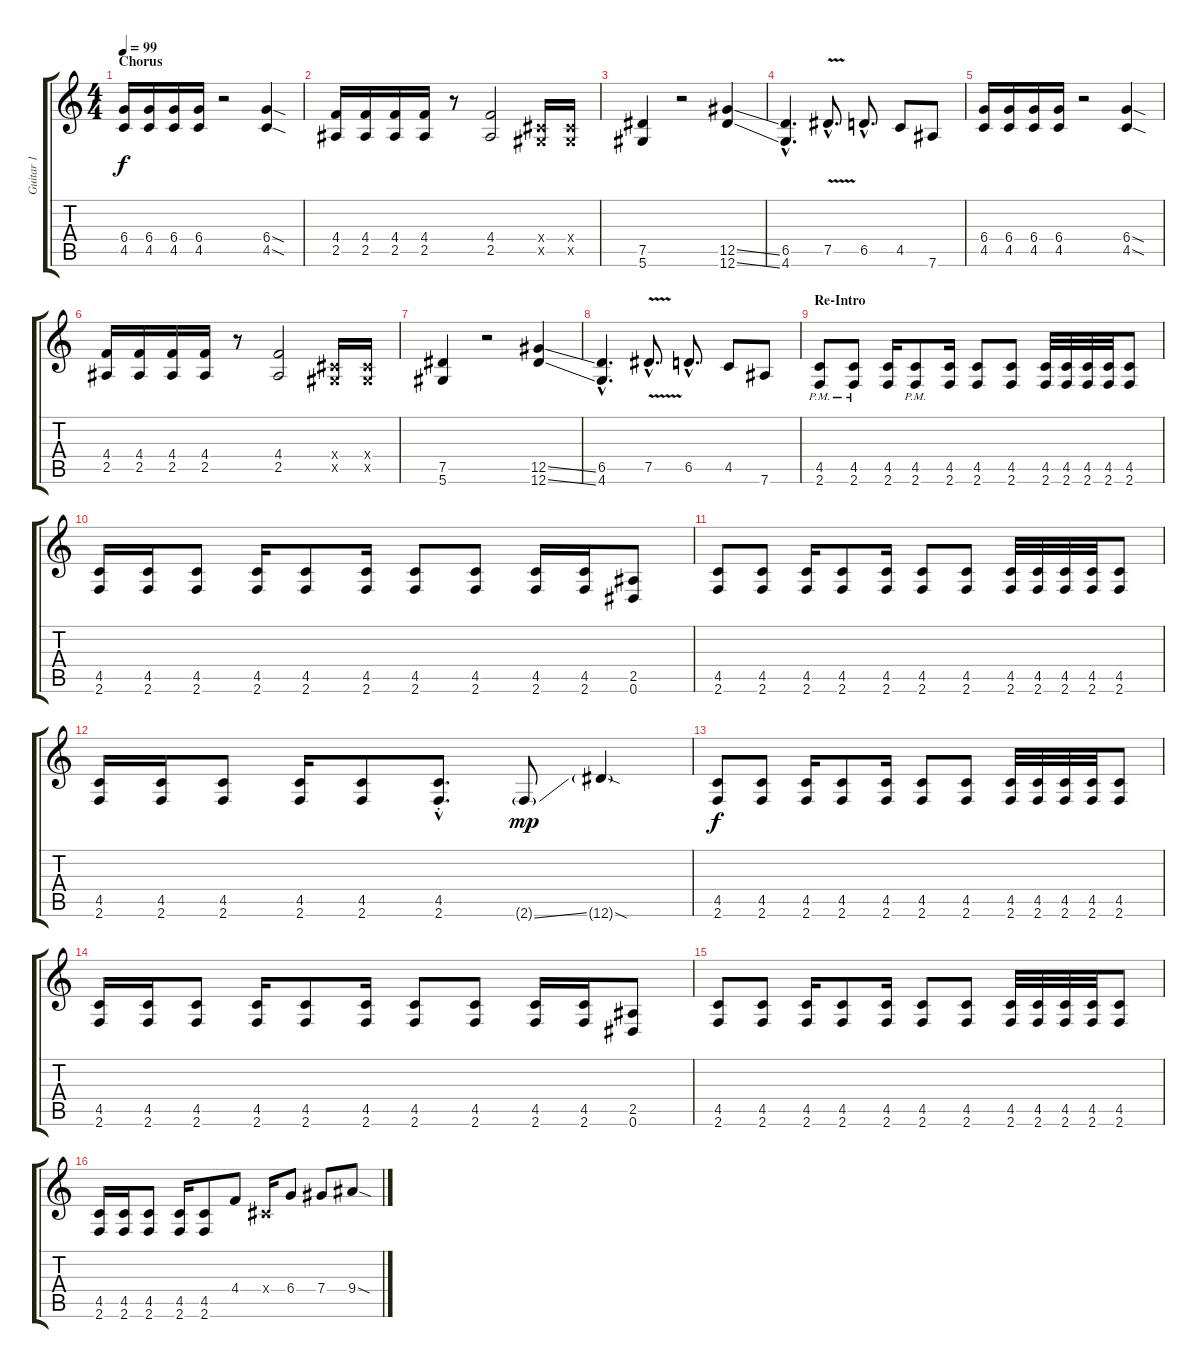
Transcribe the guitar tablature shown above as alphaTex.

\track ("Guitar 1" "Guitar 1") {instrument distortionguitar}
\staff {score tabs}
\tuning (Eb4 Bb3 Gb3 Db3 Ab2 Eb2) {hide}
\ts (4 4)
\section ("" "Chorus")
\tempo 99
\clef g2
\ks c
(6.4 4.5).16{dy f} (6.4 4.5).16 (6.4 4.5).16 (6.4 4.5).16 r.2 (6.4{sod} 4.5{sod}).4 |
(4.4 2.5).16 (4.4 2.5).16 (4.4 2.5).16 (4.4 2.5).16 r.8 (4.4 2.5).2 (0.4{x} 0.5{x}).16 (0.4{x} 0.5{x}).16 |
(7.5 5.6).4 r.2 (12.5{ss} 12.6{ss}).4 |
(6.5{hac} 4.6{hac}).4{d} 7.5{v hac}.8{d} 6.5{hac}.8{d} 4.5.8 7.6.8 |
(6.4 4.5).16 (6.4 4.5).16 (6.4 4.5).16 (6.4 4.5).16 r.2 (6.4{sod} 4.5{sod}).4 |
(4.4 2.5).16 (4.4 2.5).16 (4.4 2.5).16 (4.4 2.5).16 r.8 (4.4 2.5).2 (0.4{x} 0.5{x}).16 (0.4{x} 0.5{x}).16 |
(7.5 5.6).4 r.2 (12.5{ss} 12.6{ss}).4 |
(6.5{hac} 4.6{hac}).4{d} 7.5{v hac}.8{d} 6.5{hac}.8{d} 4.5.8 7.6.8 |
\section ("" "Re-Intro")
(4.5{pm} 2.6{pm}).8 (4.5{pm} 2.6{pm}).8 (4.5 2.6).16 (4.5{pm} 2.6{pm}).8 (4.5 2.6).16 (4.5 2.6).8 (4.5 2.6).8 (4.5 2.6).32 (4.5 2.6).32 (4.5 2.6).32 (4.5 2.6).32 (4.5 2.6).8 |
(4.5 2.6).16 (4.5 2.6).16 (4.5 2.6).8 (4.5 2.6).16 (4.5 2.6).8 (4.5 2.6).16 (4.5 2.6).8 (4.5 2.6).8 (4.5 2.6).16 (4.5 2.6).16 (2.5 0.6).8 |
(4.5 2.6).8 (4.5 2.6).8 (4.5 2.6).16 (4.5 2.6).8 (4.5 2.6).16 (4.5 2.6).8 (4.5 2.6).8 (4.5 2.6).32 (4.5 2.6).32 (4.5 2.6).32 (4.5 2.6).32 (4.5 2.6).8 |
(4.5 2.6).16 (4.5 2.6).16 (4.5 2.6).8 (4.5 2.6).16 (4.5 2.6).8 (4.5{hac st} 2.6{hac st}).8{d} 2.6{ss g}.8{dy mp} 12.6{sod g}.4 |
\section ("" "")
(4.5 2.6).8{dy f} (4.5 2.6).8 (4.5 2.6).16 (4.5 2.6).8 (4.5 2.6).16 (4.5 2.6).8 (4.5 2.6).8 (4.5 2.6).32 (4.5 2.6).32 (4.5 2.6).32 (4.5 2.6).32 (4.5 2.6).8 |
(4.5 2.6).16 (4.5 2.6).16 (4.5 2.6).8 (4.5 2.6).16 (4.5 2.6).8 (4.5 2.6).16 (4.5 2.6).8 (4.5 2.6).8 (4.5 2.6).16 (4.5 2.6).16 (2.5 0.6).8 |
(4.5 2.6).8 (4.5 2.6).8 (4.5 2.6).16 (4.5 2.6).8 (4.5 2.6).16 (4.5 2.6).8 (4.5 2.6).8 (4.5 2.6).32 (4.5 2.6).32 (4.5 2.6).32 (4.5 2.6).32 (4.5 2.6).8 |
(4.5 2.6).16 (4.5 2.6).16 (4.5 2.6).8 (4.5 2.6).16 (4.5 2.6).8 4.4.8 0.4{x}.16 6.4.8 7.4.8 9.4{sod}.8
